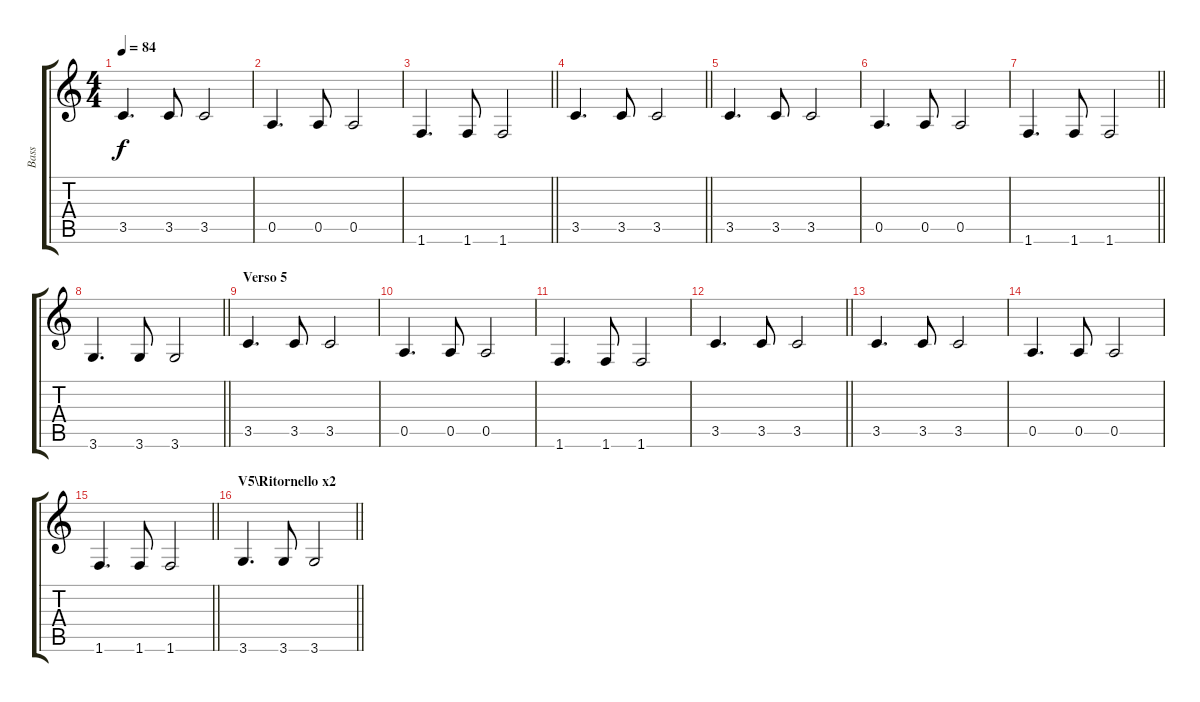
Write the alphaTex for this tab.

\track ("Bass " "Bass ") {instrument electricbassfinger}
\staff {score tabs}
\tuning (E4 B3 G3 D3 A2 E2) {hide}
\ts (4 4)
\tempo 84
\clef g2
\ks c
3.5.4{d dy f} 3.5.8 3.5.2 |
0.5.4{d} 0.5.8 0.5.2 |
\barLineRight lightlight
1.6.4{d} 1.6.8 1.6.2 |
\barLineRight lightlight
3.5.4{d} 3.5.8 3.5.2 |
3.5.4{d} 3.5.8 3.5.2 |
0.5.4{d} 0.5.8 0.5.2 |
\barLineRight lightlight
1.6.4{d} 1.6.8 1.6.2 |
\barLineRight lightlight
3.6.4{d} 3.6.8 3.6.2 |
\section ("" "Verso 5")
3.5.4{d} 3.5.8 3.5.2 |
0.5.4{d} 0.5.8 0.5.2 |
1.6.4{d} 1.6.8 1.6.2 |
\barLineRight lightlight
3.5.4{d} 3.5.8 3.5.2 |
3.5.4{d} 3.5.8 3.5.2 |
0.5.4{d} 0.5.8 0.5.2 |
\barLineRight lightlight
1.6.4{d} 1.6.8 1.6.2 |
\section ("" "V5\\Ritornello x2")
\barLineRight lightlight
3.6.4{d} 3.6.8 3.6.2
